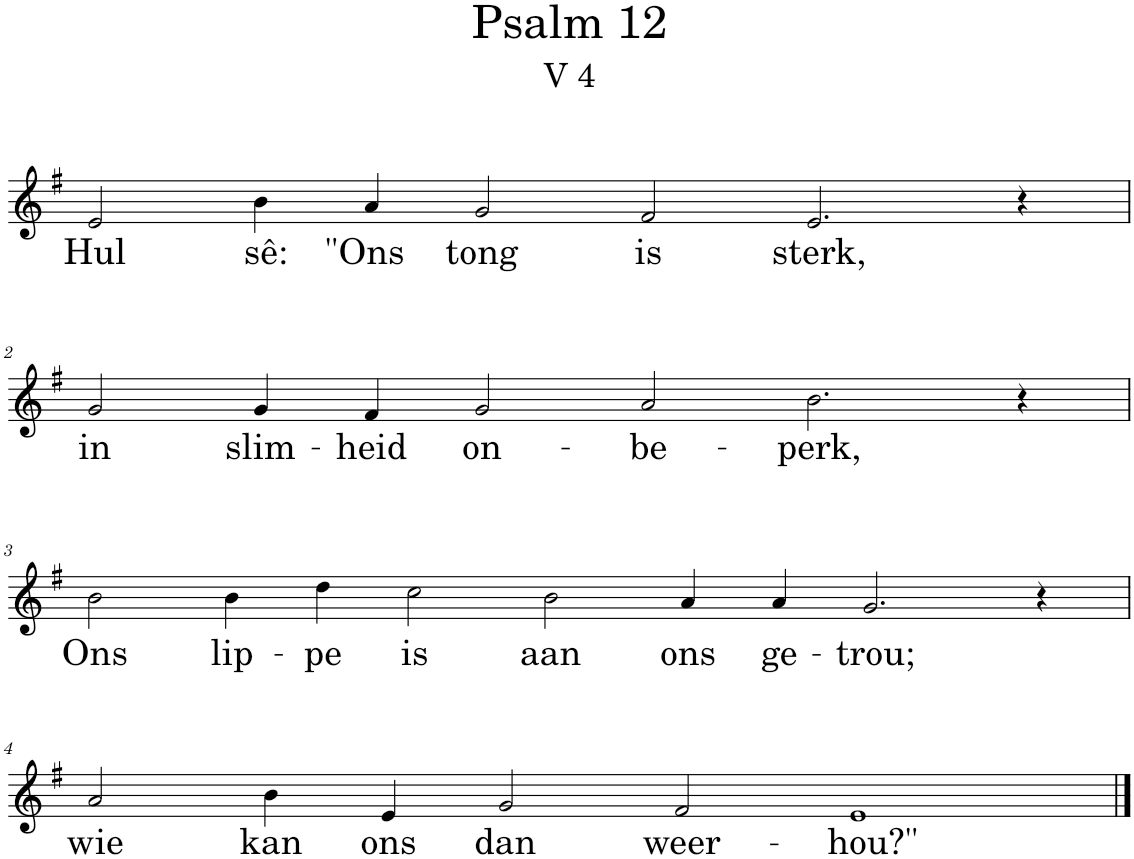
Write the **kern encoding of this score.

**kern	**text
*part1	*part1
*staff1	*staff1
*I"Pipe Organ	*
*I'Org.	*
*clefG2	*
*k[f#]	*
*M12/4	*
=1	=1
!	!LO:LY:b
2e/	Hul
!	!LO:LY:b
4b\	sê:
!	!LO:LY:b
4a/	"Ons
!	!LO:LY:b
2g/	tong
!	!LO:LY:b
2f#/	is
!	!LO:LY:b
2.e/	sterk,
4r	.
!!LO:LB:g=z
=2	=2
*M12/4	*
!	!LO:LY:b
2g/	in
!	!LO:LY:b
4g/	slim-
!	!LO:LY:b
4f#/	-heid
!	!LO:LY:b
2g/	on-
!	!LO:LY:b
2a/	-be-
!	!LO:LY:b
2.b\	-perk,
4r	.
!!LO:LB:g=z
=3	=3
*M14/4	*
!	!LO:LY:b
2b\	Ons
!	!LO:LY:b
4b\	lip-
!	!LO:LY:b
4dd\	-pe
!	!LO:LY:b
2cc\	is
!	!LO:LY:b
2b\	aan
!	!LO:LY:b
4a/	ons
!	!LO:LY:b
4a/	ge-
!	!LO:LY:b
2.g/	-trou;
4r	.
!!LO:LB:g=z
=4	=4
*M12/4	*
!	!LO:LY:b
2a/	wie
!	!LO:LY:b
4b\	kan
!	!LO:LY:b
4e/	ons
!	!LO:LY:b
2g/	dan
!	!LO:LY:b
2f#/	weer-
!	!LO:LY:b
1e	-hou?"
==	==
*-	*-
